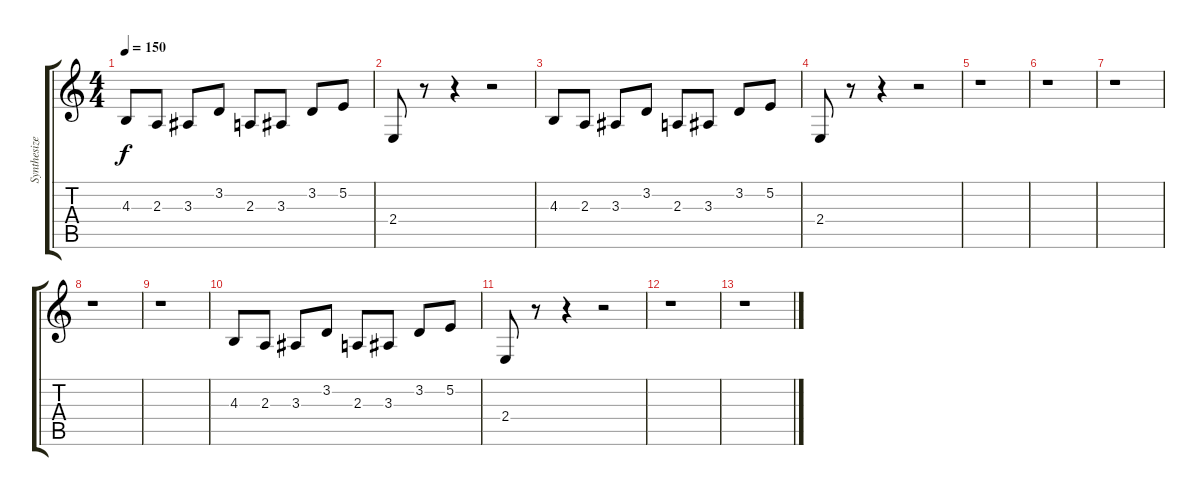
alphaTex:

\track ("Synthesizer" "Synthesize") {instrument lead1square}
\staff {score tabs}
\tuning (E4 B3 G3 D3 A2 E2) {hide}
\ts (4 4)
\tempo 150
\clef g2
\ks c
4.3.8{dy f} 2.3.8 3.3.8 3.2.8 2.3.8 3.3.8 3.2.8 5.2.8 |
2.4.8 r.8 r.4 r.2 |
4.3.8 2.3.8 3.3.8 3.2.8 2.3.8 3.3.8 3.2.8 5.2.8 |
2.4.8 r.8 r.4 r.2 |
r.1 |
r.1 |
r.1 |
r.1 |
r.1 |
4.3.8 2.3.8 3.3.8 3.2.8 2.3.8 3.3.8 3.2.8 5.2.8 |
2.4.8 r.8 r.4 r.2 |
r.1 |
r.1
